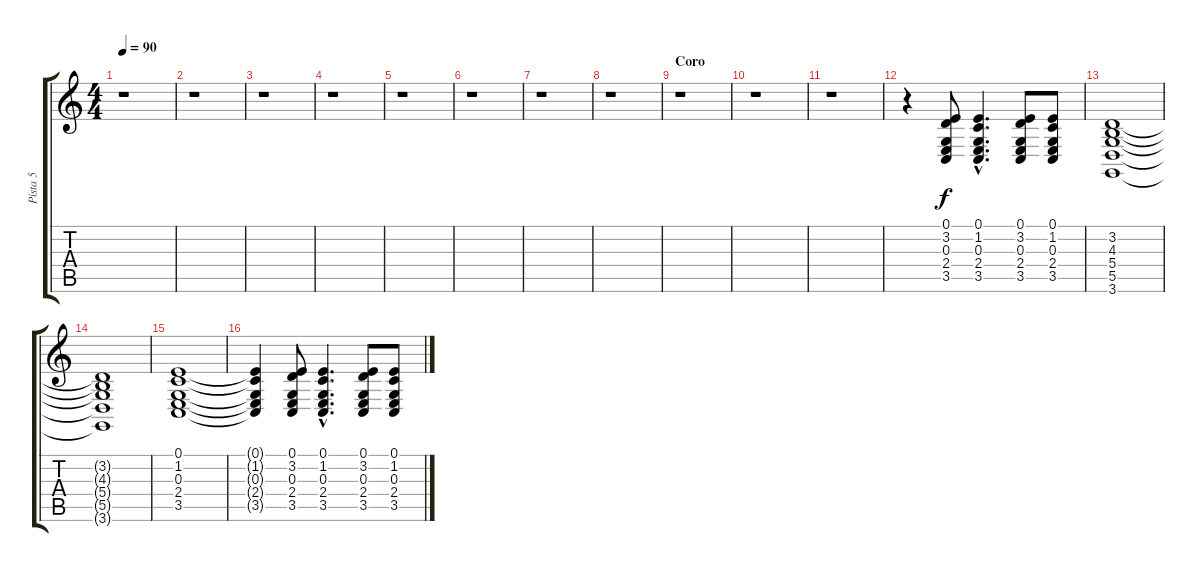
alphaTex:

\track ("Pista 5" "Pista 5") {instrument stringensemble1}
\staff {score tabs}
\tuning (E4 B3 G3 D3 A2 E2) {hide}
\ts (4 4)
\tempo 90
\clef g2
\ks c
r.1{dy f} |
r.1 |
r.1 |
r.1 |
r.1 |
r.1 |
r.1 |
r.1 |
\section ("" "Coro")
r.1 |
r.1 |
r.1 |
r.4 (0.1 3.2 0.3 2.4 3.5).8 (0.1{hac} 1.2{hac} 0.3{hac} 2.4{hac} 3.5{hac}).4{d} (0.1 3.2 0.3 2.4 3.5).8 (0.1 1.2 0.3 2.4 3.5).8 |
(3.2 4.3 5.4 5.5 3.6).1 |
(3.2{t} 4.3{t} 5.4{t} 5.5{t} 3.6{t}).1 |
(0.1 1.2 0.3 2.4 3.5).1 |
(0.1{t} 1.2{t} 0.3{t} 2.4{t} 3.5{t}).4 (0.1 3.2 0.3 2.4 3.5).8 (0.1{hac} 1.2{hac} 0.3{hac} 2.4{hac} 3.5{hac}).4{d} (0.1 3.2 0.3 2.4 3.5).8 (0.1 1.2 0.3 2.4 3.5).8
